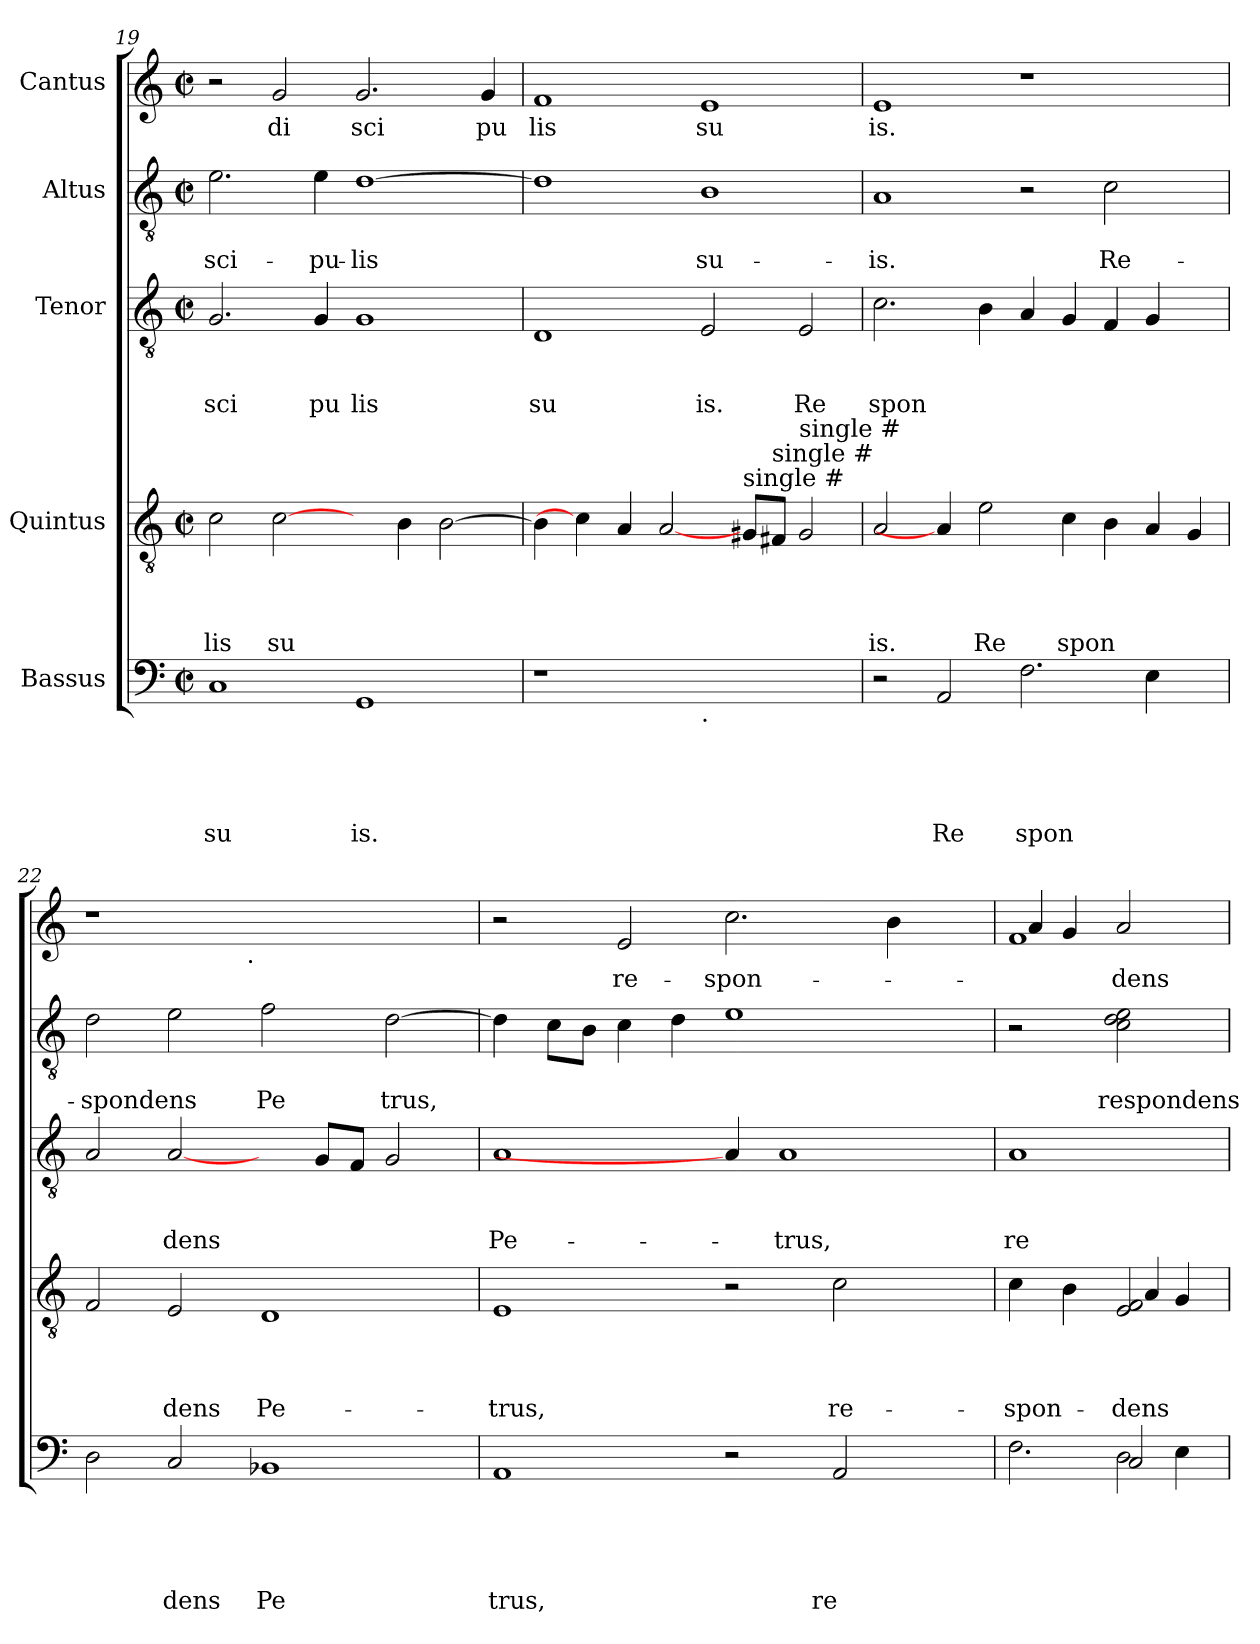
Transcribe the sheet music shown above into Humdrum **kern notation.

**kern	**text	**text	**text	**text	**text	**kern	**text	**text	**text	**text	**kern	**text	**text	**text	**kern	**text	**text	**kern	**text
*part5	*part5	*part5	*part5	*part5	*part5	*part4	*part4	*part4	*part4	*part4	*part3	*part3	*part3	*part3	*part2	*part2	*part2	*part1	*part1
*staff5	*staff5	*staff5	*staff5	*staff5	*staff5	*staff4	*staff4	*staff4	*staff4	*staff4	*staff3	*staff3	*staff3	*staff3	*staff2	*staff2	*staff2	*staff1	*staff1
*I"Bassus	*	*	*	*	*	*I"Quintus	*	*	*	*	*I"Tenor	*	*	*	*I"Altus	*	*	*I"Cantus	*
*clefF4	*	*	*	*	*	*clefGv2	*	*	*	*	*clefGv2	*	*	*	*clefGv2	*	*	*clefG2	*
*k[]	*	*	*	*	*	*k[]	*	*	*	*	*k[]	*	*	*	*k[]	*	*	*k[]	*
*C:	*	*	*	*	*	*C:	*	*	*	*	*C:	*	*	*	*C:	*	*	*C:	*
*M2/2	*	*	*	*	*	*M2/2	*	*	*	*	*M2/2	*	*	*	*M2/2	*	*	*M2/2	*
*met(c|)	*	*	*	*	*	*met(c|)	*	*	*	*	*met(c|)	*	*	*	*met(c|)	*	*	*met(c|)	*
=19	=19	=19	=19	=19	=19	=19	=19	=19	=19	=19	=19	=19	=19	=19	=19	=19	=19	=19	=19
!	!	!	!	!	!LO:LY:b	!	!	!	!	!LO:LY:b	!	!	!	!LO:LY:b	!	!	!LO:LY:b	!	!
1C	.	.	.	.	su	2c\	.	.	.	lis	2.G/	.	.	sci	2.e\	.	-sci-	2r	.
!	!	!	!	!	!	!	!	!	!	!LO:LY:b	!	!	!	!	!	!	!	!	!LO:LY:b
.	.	.	.	.	.	[2c\	.	.	.	su	.	.	.	.	.	.	.	2g/	di
!	!	!	!	!	!	!	!	!	!	!	!	!	!	!LO:LY:b	!	!	!LO:LY:b	!	!
.	.	.	.	.	.	.	.	.	.	.	4G/	.	.	pu	4e\	.	-pu-	.	.
!	!	!	!	!	!LO:LY:b	!	!	!	!	!	!	!	!	!LO:LY:b	!	!	!LO:LY:b	!	!LO:LY:b
1GG	.	.	.	.	is.	4ryy	.	.	.	.	1G	.	.	lis	[>1d	.	-lis	2.g/	sci
.	.	.	.	.	.	4B\	.	.	.	.	.	.	.	.	.	.	.	.	.
.	.	.	.	.	.	[>2B\	.	.	.	.	.	.	.	.	.	.	.	.	.
!	!	!	!	!	!	!	!	!	!	!	!	!	!	!	!	!	!	!	!LO:LY:b
.	.	.	.	.	.	.	.	.	.	.	.	.	.	.	.	.	.	4g/	pu
=20	=20	=20	=20	=20	=20	=20	=20	=20	=20	=20	=20	=20	=20	=20	=20	=20	=20	=20	=20
!	!	!	!	!	!	!	!	!	!	!	!	!	!	!LO:LY:b	!	!	!	!	!LO:LY:b
1r	.	.	.	.	.	4B\]	.	.	.	.	1D	.	.	su	1d]	.	.	1f	lis
.	.	.	.	.	.	4c\]	.	.	.	.	.	.	.	.	.	.	.	.	.
.	.	.	.	.	.	4A/	.	.	.	.	.	.	.	.	.	.	.	.	.
.	.	.	.	.	.	[2A/	.	.	.	.	.	.	.	.	.	.	.	.	.
!LO:TX:b:t=.	!	!	!	!	!	!	!	!	!	!	!	!	!	!	!	!	!	!	!
!	!	!	!	!	!	!	!	!	!	!	!	!	!	!LO:LY:b	!	!	!LO:LY:b	!	!LO:LY:b
1ryy	.	.	.	.	.	.	.	.	.	.	2E/	.	.	is.	1B	.	su-	1e	su
!	!	!	!	!	!	!LO:TX:a:t=single #	!	!	!	!	!	!	!	!	!	!	!	!	!
.	.	.	.	.	.	8G#/L	.	.	.	.	.	.	.	.	.	.	.	.	.
!	!	!	!	!	!	!LO:TX:a:t=single #	!	!	!	!	!	!	!	!	!	!	!	!	!
.	.	.	.	.	.	8F#/J	.	.	.	.	.	.	.	.	.	.	.	.	.
!	!	!	!	!	!	!LO:TX:a:t=single #	!	!	!	!	!	!	!	!	!	!	!	!	!
!	!	!	!	!	!	!	!	!	!	!	!	!	!	!LO:LY:b	!	!	!	!	!
.	.	.	.	.	.	2G#/	.	.	.	.	2E/	.	.	Re	.	.	.	.	.
=21	=21	=21	=21	=21	=21	=21	=21	=21	=21	=21	=21	=21	=21	=21	=21	=21	=21	=21	=21
!	!	!	!	!	!	!	!	!	!	!LO:LY:b	!	!	!	!LO:LY:b	!	!	!LO:LY:b	!	!LO:LY:b
2r	.	.	.	.	.	2A/	.	.	.	is.	2.c\	.	.	spon	1A	.	-is.	1e	is.
!	!	!	!	!	!LO:LY:b	!	!	!	!	!	!	!	!	!	!	!	!	!	!
2AA/	.	.	.	.	Re	4A/]	.	.	.	.	.	.	.	.	.	.	.	.	.
!	!	!	!	!	!	!	!	!	!	!LO:LY:b	!	!	!	!	!	!	!	!	!
.	.	.	.	.	.	2e\	.	.	.	Re	4B\	.	.	.	.	.	.	.	.
!	!	!	!	!	!LO:LY:b	!	!	!	!	!	!	!	!	!	!	!	!	!	!
2.F\	.	.	.	.	spon	.	.	.	.	.	4A/	.	.	.	2r	.	.	1r	.
!	!	!	!	!	!	!	!	!	!	!LO:LY:b	!	!	!	!	!	!	!	!	!
.	.	.	.	.	.	4c\	.	.	.	spon	4G/	.	.	.	.	.	.	.	.
!	!	!	!	!	!	!	!	!	!	!	!	!	!	!	!	!	!LO:LY:b	!	!
.	.	.	.	.	.	4B\	.	.	.	.	4F/	.	.	.	2c\	.	Re-	.	.
4E\	.	.	.	.	.	4A/	.	.	.	.	4G/	.	.	.	.	.	.	.	.
4ryy	.	.	.	.	.	4G/	.	.	.	.	4ryy	.	.	.	4ryy	.	.	4ryy	.
!!LO:LB:g=z
=22	=22	=22	=22	=22	=22	=22	=22	=22	=22	=22	=22	=22	=22	=22	=22	=22	=22	=22	=22
!	!	!	!	!	!	!	!	!	!	!	!	!	!	!	!	!	!LO:LY:b	!	!
*	*	*	*	*	*	*	*	*	*	*	*	*	*	*	*	*	*	*^	*
2D\	.	.	.	.	.	2F/	.	.	.	.	2A/	.	.	.	2d\	.	-spondens	1r	2ryy	.
!	!	!	!	!	!LO:LY:b	!	!	!	!	!LO:LY:b	!	!	!	!LO:LY:b	!	!	!	!	!	!
2C/	.	.	.	.	dens	2E/	.	.	.	dens	[2A/	.	.	dens	2e\	.	.	.	4...ryy	.
!	!	!	!	!	!	!	!	!	!	!	!	!	!	!	!	!	!	!	!LO:TX:b:t=.	!
.	.	.	.	.	.	.	.	.	.	.	.	.	.	.	.	.	.	.	1ryy	.
!	!	!	!	!	!LO:LY:b	!	!	!	!	!LO:LY:b	!	!	!	!	!	!	!LO:LY:b	!	!	!
1BB-X	.	.	.	.	Pe	1D	.	.	.	Pe-	4ryy	.	.	.	2f\	.	Pe	1ryy	.	.
.	.	.	.	.	.	.	.	.	.	.	8G/L	.	.	.	.	.	.	.	.	.
.	.	.	.	.	.	.	.	.	.	.	8F/J	.	.	.	.	.	.	.	.	.
!	!	!	!	!	!	!	!	!	!	!	!	!	!	!	!	!	!LO:LY:b	!	!	!
.	.	.	.	.	.	.	.	.	.	.	2G/	.	.	.	[>2d\	.	trus,	.	.	.
.	.	.	.	.	.	.	.	.	.	.	.	.	.	.	.	.	.	.	32ryy	.
=23	=23	=23	=23	=23	=23	=23	=23	=23	=23	=23	=23	=23	=23	=23	=23	=23	=23	=23	=23	=23
!	!	!	!	!	!LO:LY:b	!	!	!	!	!LO:LY:b	!	!	!	!LO:LY:b	!	!	!	!	!	!
*	*	*	*	*	*	*	*	*	*	*	*	*	*	*	*	*	*	*v	*v	*
1AA	.	.	.	.	trus,	1E	.	.	.	-trus,	1A	.	.	Pe-	4d\]	.	.	2r	.
.	.	.	.	.	.	.	.	.	.	.	.	.	.	.	8c\L	.	.	.	.
.	.	.	.	.	.	.	.	.	.	.	.	.	.	.	8B\J	.	.	.	.
!	!	!	!	!	!	!	!	!	!	!	!	!	!	!	!	!	!	!	!LO:LY:b
.	.	.	.	.	.	.	.	.	.	.	.	.	.	.	4c\	.	.	2e/	re-
.	.	.	.	.	.	.	.	.	.	.	.	.	.	.	4d\	.	.	.	.
!	!	!	!	!	!	!	!	!	!	!	!	!	!	!	!	!	!	!	!LO:LY:b
2r	.	.	.	.	.	2r	.	.	.	.	4A/]	.	.	.	1e	.	.	2.cc\	-spon-
!	!	!	!	!	!	!	!	!	!	!	!	!	!	!LO:LY:b	!	!	!	!	!
.	.	.	.	.	.	.	.	.	.	.	1A	.	.	-trus,	.	.	.	.	.
!	!	!	!	!	!LO:LY:b	!	!	!	!	!LO:LY:b	!	!	!	!	!	!	!	!	!
2AA/	.	.	.	.	re	2c\	.	.	.	re-	.	.	.	.	.	.	.	.	.
.	.	.	.	.	.	.	.	.	.	.	.	.	.	.	.	.	.	4b\	.
4ryy	.	.	.	.	.	4ryy	.	.	.	.	.	.	.	.	4ryy	.	.	4ryy	.
=24	=24	=24	=24	=24	=24	=24	=24	=24	=24	=24	=24	=24	=24	=24	=24	=24	=24	=24	=24
*^	*	*	*	*	*	*	*	*	*	*	*	*	*	*	*	*	*	*	*
*	*^	*	*	*	*	*	*	*	*	*	*	*	*	*	*	*	*	*	*	*
!	!	!	!	!	!	!	!	!	!	!	!	!LO:LY:b	!	!	!	!LO:LY:b	!	!	!	!	!
*	*	*	*	*	*	*	*	*^	*	*	*	*	*	*	*	*	*	*	*	*^	*
2.F\	2ryy	2ryy	.	.	.	.	.	4c\	2ryy	.	.	.	-spon-	1A	.	.	re-	2r	.	.	1f	4a/	.
.	.	.	.	.	.	.	.	4B\	.	.	.	.	.	.	.	.	.	.	.	.	.	4g/	.
!	!	!	!	!	!	!	!	!	!	!	!	!	!LO:LY:b	!	!	!	!	!	!	!LO:LY:b	!	!	!LO:LY:b
.	2D\	2C/	.	.	.	.	.	2E/ 2F/	4A/	.	.	.	-dens	.	.	.	.	2c\ 2d\ 2e\	.	respondens	.	2a/	-dens
4E\	.	.	.	.	.	.	.	.	4G/	.	.	.	.	.	.	.	.	.	.	.	.	.	.
*v	*v	*v	*	*	*	*	*	*	*	*	*	*	*	*	*	*	*	*	*	*	*v	*v	*
*	*	*	*	*	*	*v	*v	*	*	*	*	*	*	*	*	*	*	*	*	*
=	=	=	=	=	=	=	=	=	=	=	=	=	=	=	=	=	=	=	=
*-	*-	*-	*-	*-	*-	*-	*-	*-	*-	*-	*-	*-	*-	*-	*-	*-	*-	*-	*-
